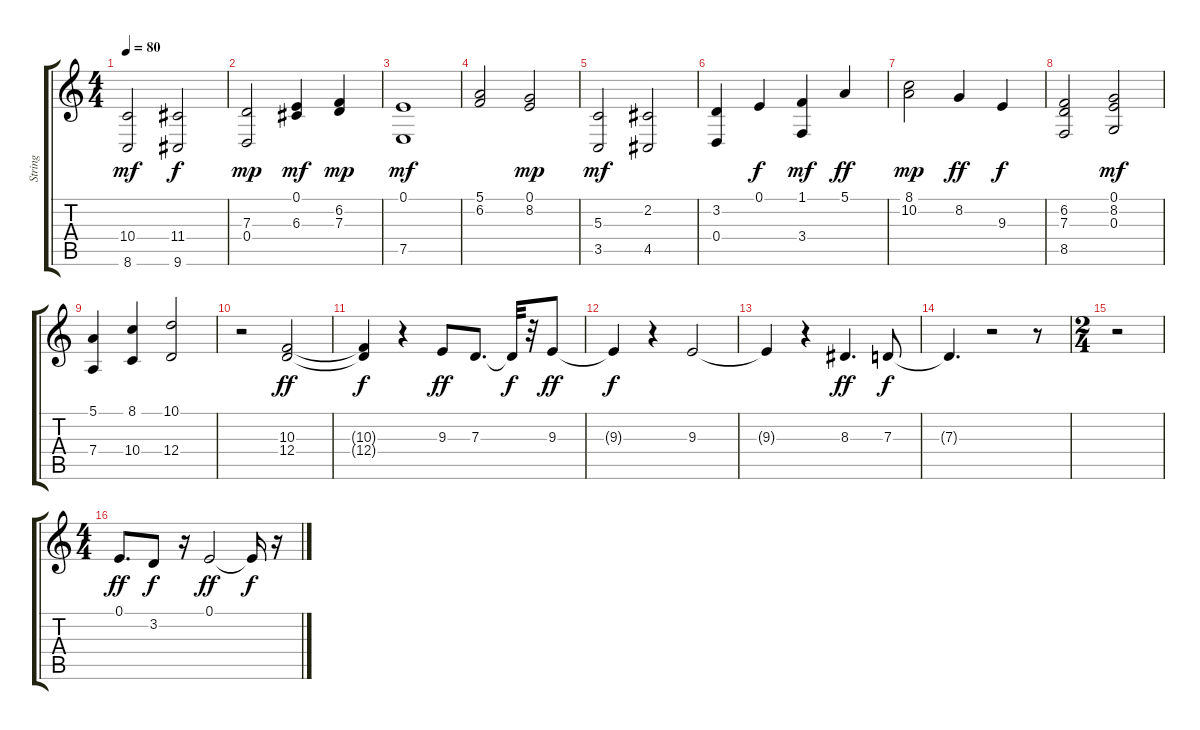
\track ("String" "String") {instrument stringensemble2}
\staff {score tabs}
\tuning (E4 B3 G3 D3 A2 E2) {hide}
\ts (4 4)
\tempo 80
\clef g2
\ks c
(10.4 8.6).2{dy mf} (11.4 9.6).2{dy f} |
(7.3 0.4).2{dy mp} (0.1 6.3).4{dy mf} (6.2 7.3).4{dy mp} |
(0.1 7.5).1{dy mf} |
(5.1 6.2).2 (0.1 8.2).2{dy mp} |
(5.3 3.5).2{dy mf} (2.2 4.5).2 |
(3.2 0.4).4 0.1.4{dy f} (1.1 3.4).4{dy mf} 5.1.4{dy ff} |
(8.1 10.2).2{dy mp} 8.2.4{dy ff} 9.3.4{dy f} |
(6.2 7.3 8.5).2 (0.1 8.2 0.3).2{dy mf} |
(5.1 7.4).4 (8.1 10.4).4 (10.1 12.4).2 |
r.2 (10.3 12.4).2{dy ff} |
(10.3{t} 12.4{t}).4{dy f} r.4 9.3.8{dy ff} 7.3.8{d} 7.3{t}.32{dy f} r.32 9.3.8{dy ff} |
9.3{t}.4{dy f} r.4 9.3.2 |
9.3{t}.4 r.4 8.3.4{d dy ff} 7.3.8{dy f} |
7.3{t}.4{d} r.2 r.8 |
\ts (2 4)
r.2 |
\ts (4 4)
0.1.8{d dy ff} 3.2.8{dy f} r.16 0.1.2{dy ff} 0.1{t}.16{dy f} r.16
